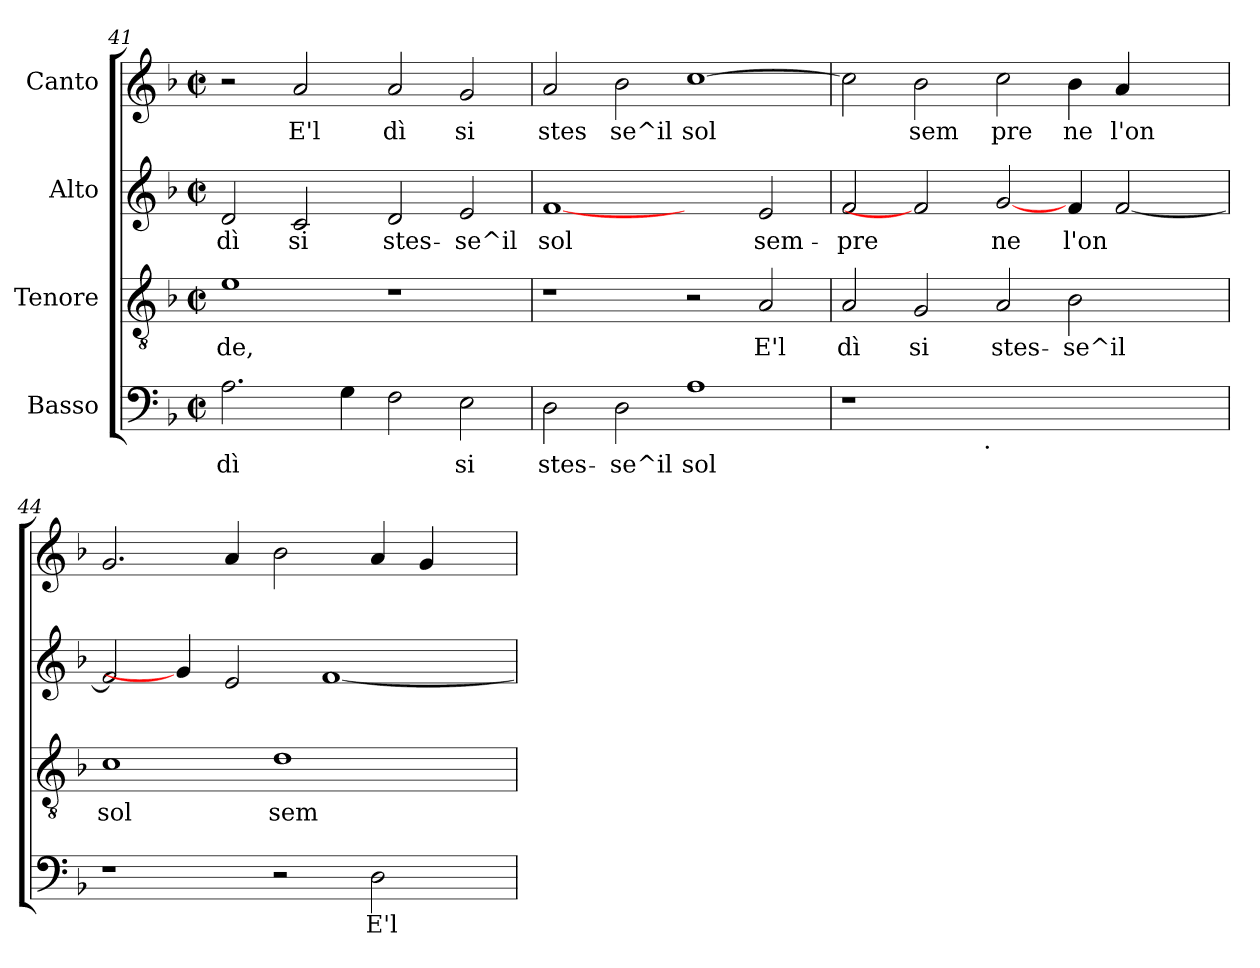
**kern	**text	**kern	**text	**kern	**text	**kern	**text
*part4	*part4	*part3	*part3	*part2	*part2	*part1	*part1
*staff4	*staff4	*staff3	*staff3	*staff2	*staff2	*staff1	*staff1
*I"Basso	*	*I"Tenore	*	*I"Alto	*	*I"Canto	*
*clefF4	*	*clefGv2	*	*clefG2	*	*clefG2	*
*k[b-]	*	*k[b-]	*	*k[b-]	*	*k[b-]	*
*F:	*	*F:	*	*F:	*	*F:	*
*M2/2	*	*M2/2	*	*M2/2	*	*M2/2	*
*met(c|)	*	*met(c|)	*	*met(c|)	*	*met(c|)	*
=41	=41	=41	=41	=41	=41	=41	=41
!	!LO:LY:b	!	!LO:LY:b:cj	!	!LO:LY:b:cj	!	!
2.A\	dì	1e	-de,	2d/	dì	2r	.
!	!	!	!	!	!LO:LY:b:cj	!	!LO:LY:a:cj
.	.	.	.	2c/	si	2a/	E'l
!	!LO:LY:b	!	!	!	!	!	!
4G\	.	.	.	.	.	.	.
!	!LO:LY:b	!	!	!	!LO:LY:b:cj	!	!LO:LY:a:cj
2F\	.	1r	.	2d/	stes-	2a/	dì
!	!LO:LY:b	!	!	!	!LO:LY:b:cj	!	!LO:LY:a:cj
2E\	si	.	.	2e/	-se^il	2g/	si
=42	=42	=42	=42	=42	=42	=42	=42
!	!LO:LY:b	!	!	!	!LO:LY:b:cj	!	!LO:LY:a:cj
2D\	stes-	1r	.	[1f	sol	2a/	stes
!	!LO:LY:b	!	!	!	!	!	!LO:LY:a:cj
2D\	-se^il	.	.	.	.	2b-\	se^il
!	!LO:LY:b	!	!	!	!	!	!LO:LY:a:cj
1A	sol	2r	.	2ryy	.	[<1cc	sol
!	!	!	!LO:LY:b:cj	!	!LO:LY:b:cj	!	!
.	.	2A/	E'l	2e/	sem-	.	.
!!LO:LB:g=z
=43	=43	=43	=43	=43	=43	=43	=43
!	!	!	!LO:LY:b:cj	!	!LO:LY:b:cj	!	!LO:LY:b:cj
*^	*	*	*	*	*	*	*
1r	2ryy	.	2A/	dì	2f/	-pre	2cc\]	.
!	!	!	!	!LO:LY:b:cj	!	!	!	!LO:LY:b:cj
.	4...ryy	.	2G/	si	2f]	.	2b-\	sem
!	!LO:TX:b:t=.	!	!	!	!	!	!	!
.	1ryy	.	.	.	.	.	.	.
!	!	!	!	!LO:LY:b:cj	!	!LO:LY:b:cj	!	!LO:LY:b:cj
1ryy	.	.	2A/	stes-	[2g/	ne	2cc\	pre
!	!	!	!	!LO:LY:b:cj	!	!LO:LY:b:cj	!	!LO:LY:b:cj
.	.	.	2B-\	-se^il	4f/	l'on-	4b-\	ne
!	!	!	!	!	!	!LO:LY:b:cj	!	!LO:LY:b:cj
.	.	.	.	.	[<2f/	--	4a/	l'on
.	4ryy	.	.	.	.	.	.	.
4ryy	.	.	4ryy	.	.	.	4ryy	.
.	32ryy	.	.	.	.	.	.	.
=44	=44	=44	=44	=44	=44	=44	=44	=44
!	!	!	!	!LO:LY:b:cj	!	!LO:LY:b:cj	!	!LO:LY:b:cj
*v	*v	*	*	*	*	*	*	*
1r	.	1c	sol	2f/]	--	2.g/	.
.	.	.	.	4g/]	.	.	.
!	!	!	!	!	!LO:LY:b:cj	!	!LO:LY:b:cj
.	.	.	.	2e/	--	4a/	.
!	!	!	!LO:LY:b:cj	!	!	!	!LO:LY:b:cj
2r	.	1d	sem-	.	.	2b-\	.
!	!	!	!	!	!LO:LY:b:cj	!	!
.	.	.	.	[<1f	--	.	.
!	!LO:LY:b	!	!	!	!	!	!LO:LY:b:cj
2D\	E'l	.	.	.	.	4a/	.
!	!	!	!	!	!	!	!LO:LY:b:cj
.	.	.	.	.	.	4g/	.
4ryy	.	4ryy	.	.	.	4ryy	.
=	=	=	=	=	=	=	=
*-	*-	*-	*-	*-	*-	*-	*-
